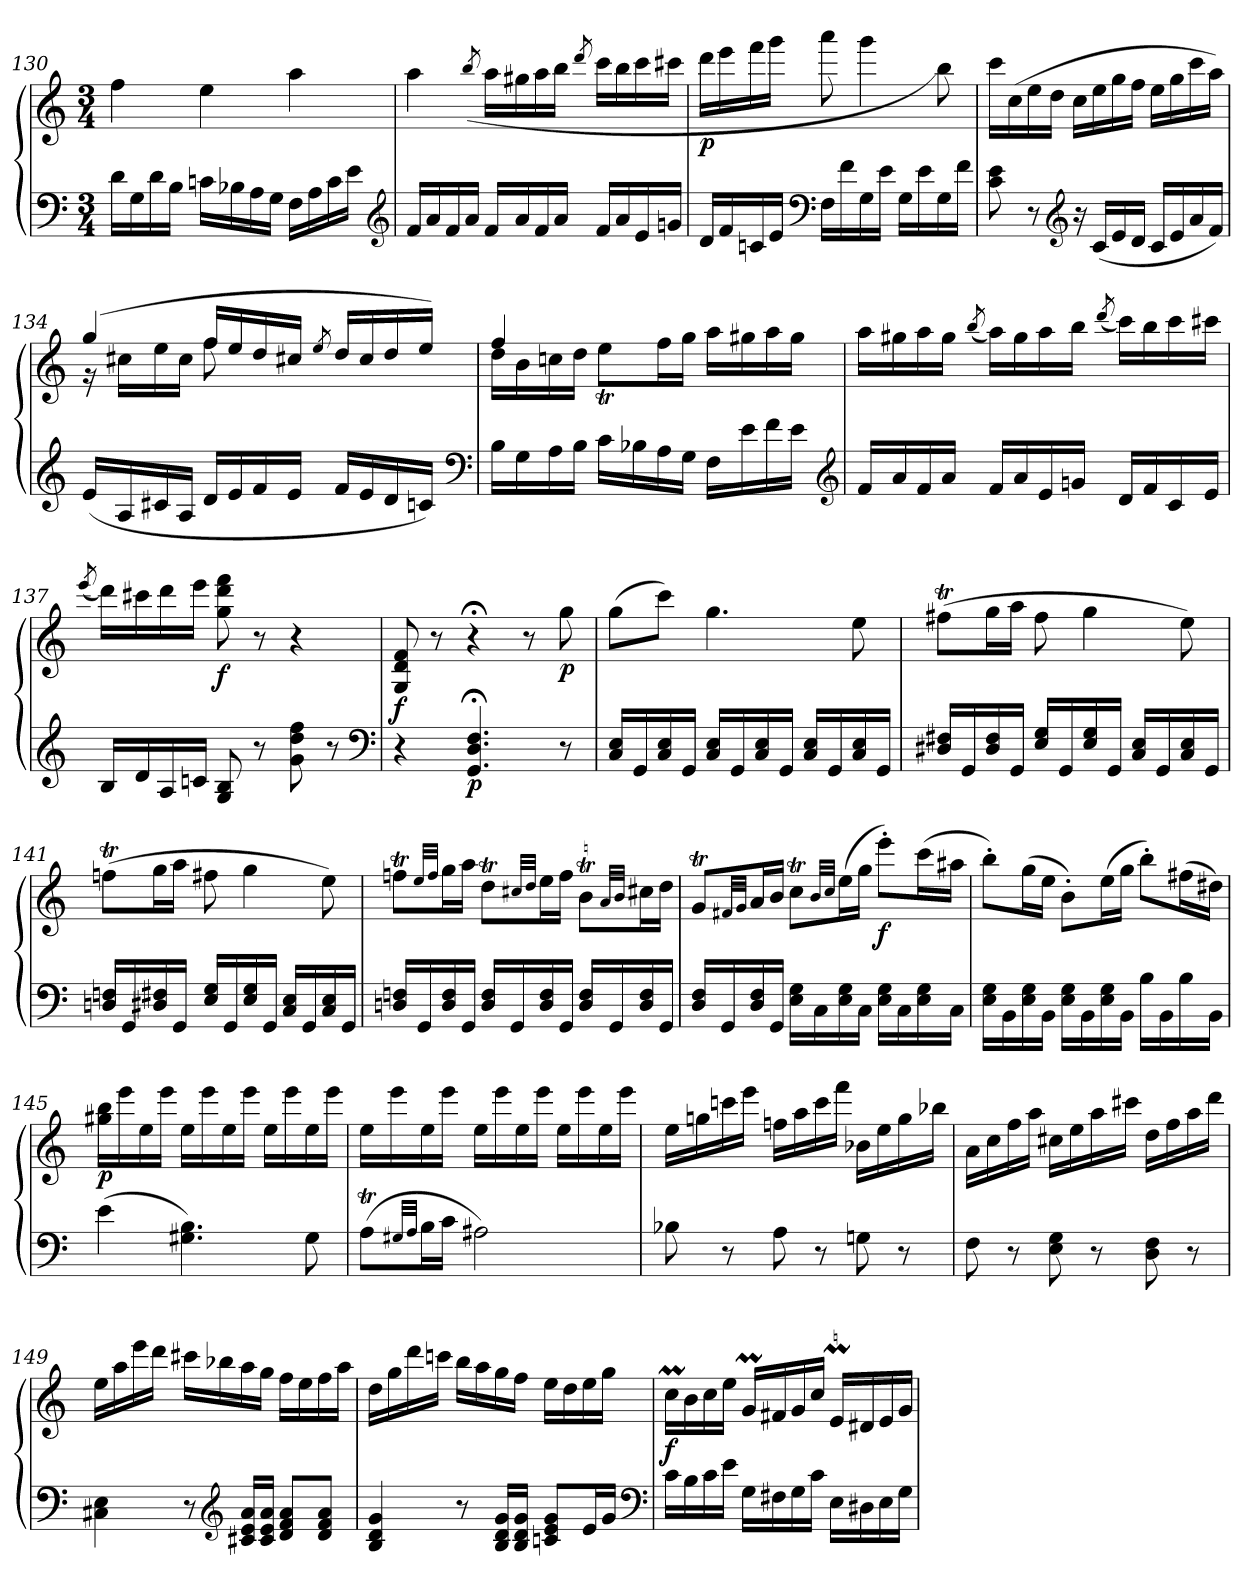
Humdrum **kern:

**kern	**kern	**dynam
*part1	*part1	*part1
*staff2	*staff1	*staff1/2
*clefF4	*clefG2	*
*k[]	*k[]	*
*M3/4	*M3/4	*
=130	=130	=130
16d\LL	4ff\	.
16G\	.	.
16d\	.	.
16B\JJ	.	.
16cn\LL	4ee\	.
16B-X\	.	.
16A\	.	.
16G\JJ	.	.
16F\LL	4aa\	.
16A\	.	.
16c\	.	.
16e\JJ	.	.
*clefG2	*	*
=131	=131	=131
!	!	!LO:DY:b
16f/LL	4aa\	cresc.
16a/	.	.
16f/	.	.
16a/JJ	.	.
.	(>8qbb/	.
16f/LL	16aa\LL	.
16a/	16gg#X\	.
16f/	16aa\	.
16a/JJ	16bb\JJ	.
.	8qddd/	.
16f/LL	16ccc\LL	.
16a/	16bb\	.
16e/	16ccc\	.
16gn/JJ	16ccc#X\JJ	.
!!LO:LB:g=z
=132	=132	=132
!	!	!LO:DY:b
16d/LL	16ddd\LL	p
16f/	16eee\	.
16cn/	16fff\	.
16e/JJ	16ggg\JJ	.
*clefF4	*	*
16F\LL	8aaa\	.
16f\	.	.
16G\	4ggg\	.
16e\JJ	.	.
16G\LL	.	.
16e\	.	.
16G\	8bb\)	.
16f\JJ	.	.
=133	=133	=133
8c\ 8e\	16ccc\LL	.
.	(>16cc\	.
8r	16ee\	.
.	16dd\JJ	.
*clefG2	*	*
16r	16cc\LL	.
(<16c/LL	16ee\	.
16e/	16gg\	.
16d/JJ	16ff\JJ	.
16c/LL	16ee\LL	.
16e/	16gg\	.
16a/	16ccc\	.
16f/JJ)	16aa\JJ)	.
=134	=134	=134
*	*^	*
(<16e/LL	(>4gg/	16rg	.
16A/	.	16cc#X\LL	.
16c#X/	.	16ee\	.
16A/JJ	.	16cc#\JJ	.
16d/LL	16ff/LL	8ff\	.
16e/	16ee/	.	.
16f/	16dd/	4.ryy	.
16e/JJ	16cc#X/JJ	.	.
.	8qee/	.	.
16f/LL	16dd/LL	.	.
16e/	16cc#/	.	.
16d/	16dd/	.	.
16cn/JJ)	16ee/JJ)	.	.
*clefF4	*	*	*
!!LO:LB:g=z	!!
=135	=135	=135	=135
16B\LL	4ff/	16dd\LL	.
16G\	.	16b\	.
16A\	.	16ccn\	.
16B\JJ	.	16dd\JJ	.
16c\LL	2ryy	8eet\L	.
16B-X\	.	.	.
16A\	.	16ff\L	.
16G\JJ	.	16gg\JJ	.
16F\LL	.	16aa\LL	.
16e\	.	16gg#X\	.
16f\	.	16aa\	.
16e\JJ	.	16gg#\JJ	.
*	*v	*v	*
*clefG2	*	*
=136	=136	=136
*	*^	*
!	!	!	!LO:DY:b
*	*v	*v	*
16f/LL	16aa\LL	cresc.
16a/	16gg#X\	.
16f/	16aa\	.
16a/JJ	16gg#\JJ	.
.	(8qbb/	.
16f/LL	16aa\LL)	.
16a/	16gg#\	.
16e/	16aa\	.
16gn/JJ	16bb\JJ	.
.	(8qddd/	.
16d/LL	16ccc\LL)	.
16f/	16bb\	.
16c/	16ccc\	.
16e/JJ	16ccc#X\JJ	.
=137	=137	=137
.	(8qeee/	.
16B/LL	16ddd\LL)	.
16d/	16ccc#X\	.
16A/	16ddd\	.
16cn/JJ	16eee\JJ	.
!	!	!LO:DY:b
8G/ 8B/	8gg\ 8ddd\ 8fff\	f
8r	8r	.
8g\ 8dd\ 8ff\	4r	.
8r	.	.
*clefF4	*	*
=138	=138	=138
!	!	!LO:DY:b
4r	8G/ 8d/ 8f/	f
.	8r	.
!	!	!LO:DY:b=2
4.GG;</ 4.D;</ 4.F;</	4r;<	p
.	8r	.
!	!	!LO:DY:b
8r	8gg\	p
!!LO:LB:g=z
=139	=139	=139
16C/ 16E/LL	(>8gg\L	.
16GG/	.	.
16C/ 16E/	8ccc\J)	.
16GG/JJ	.	.
16C/ 16E/LL	4.gg\	.
16GG/	.	.
16C/ 16E/	.	.
16GG/JJ	.	.
16C/ 16E/LL	.	.
16GG/	.	.
16C/ 16E/	8ee\	.
16GG/JJ	.	.
=140	=140	=140
16D#X/ 16F#X/LL	(>8ff#Xt\L	.
16GG/	.	.
16D#/ 16F#/	16gg\L	.
16GG/JJ	16aa\JJ	.
16E/ 16G/LL	8ff#\	.
16GG/	.	.
16E/ 16G/	4gg\	.
16GG/JJ	.	.
16C/ 16E/LL	.	.
16GG/	.	.
16C/ 16E/	8ee\)	.
16GG/JJ	.	.
=141	=141	=141
16Dn/ 16Fn/LL	(>8ffnT\L	.
16GG/	.	.
16D#X/ 16F#X/	16gg\L	.
16GG/JJ	16aa\JJ	.
16E/ 16G/LL	8ff#X\	.
16GG/	.	.
16E/ 16G/	4gg\	.
16GG/JJ	.	.
16C/ 16E/LL	.	.
16GG/	.	.
16C/ 16E/	8ee\)	.
16GG/JJ	.	.
!!LO:LB:g=z
=142	=142	=142
!	!	!LO:DY:b
16Dn/ 16Fn/LL	8ffnT\L	cresc.
16GG/	.	.
.	32qee/LLL	.
.	32qff/JJJ	.
16D/ 16F/	16gg\L	.
16GG/JJ	16aa\JJ	.
16D/ 16F/LL	8ddT\L	.
16GG/	.	.
.	32qcc#X/LLL	.
.	32qdd/JJJ	.
16D/ 16F/	16ee\L	.
16GG/JJ	16ff\JJ	.
16D/ 16F/LL	8bt\L	.
16GG/	.	.
.	32qa/LLL	.
.	32qb/JJJ	.
16D/ 16F/	16cc#\L	.
16GG/JJ	16dd\JJ	.
=143	=143	=143
16D/ 16F/LL	8gT/L	.
16GG/	.	.
.	32qf#X/LLL	.
.	32qg/JJJ	.
16D/ 16F/	16a/L	.
16GG/JJ	16b/JJ	.
16E\ 16G\LL	8ccT\L	.
16C\	.	.
.	32qb/LLL	.
.	32qcc/JJJ	.
16E\ 16G\	(>16ee\L	.
16C\JJ	16gg\JJ	.
!	!	!LO:DY:b
16E\ 16G\LL	8eee'\L)	f
16C\	.	.
16E\ 16G\	(>16ccc\L	.
16C\JJ	16aa#X\JJ	.
=144	=144	=144
16E\ 16G\LL	8bb'\L)	.
16BB\	.	.
16E\ 16G\	(>16gg\L	.
16BB\JJ	16ee\JJ	.
16E\ 16G\LL	8b'\L)	.
16BB\	.	.
16E\ 16G\	(>16ee\L	.
16BB\JJ	16gg\JJ	.
16B\LL	8bb'\L)	.
16BB\	.	.
16B\	(>16ff#X\L	.
16BB\JJ	16dd#X\JJ)	.
!!LO:LB:g=z
=145	=145	=145
!	!	!LO:DY:b
(>4e\	16gg#X\ 16bb\LL	p
.	16eee\	.
.	16ee\	.
.	16eee\JJ	.
4.G#X\ 4.B\)	16ee\LL	.
.	16eee\	.
.	16ee\	.
.	16eee\JJ	.
.	16ee\LL	.
.	16eee\	.
8G#\	16ee\	.
.	16eee\JJ	.
=146	=146	=146
(>8AT\L	16ee\LL	.
.	16eee\	.
32qG#X/LLL	.	.
32qA/JJJ	.	.
16B\L	16ee\	.
16c\JJ	16eee\JJ	.
2A#X\)	16ee\LL	.
.	16eee\	.
.	16ee\	.
.	16eee\JJ	.
.	16ee\LL	.
.	16eee\	.
.	16ee\	.
.	16eee\JJ	.
=147	=147	=147
!	!	!LO:DY:b
8B-X\	16ee\LL	cresc.
.	16ggn\	.
8r	16cccn\	.
.	16eee\JJ	.
8A\	16ffn\LL	.
.	16aa\	.
8r	16ccc\	.
.	16fff\JJ	.
8Gn\	16b-X\LL	.
.	16ee\	.
8r	16gg\	.
.	16bb-X\JJ	.
=148	=148	=148
8F\	16a\LL	.
.	16cc\	.
8r	16ff\	.
.	16aa\JJ	.
8E\ 8G\	16cc#X\LL	.
.	16ee\	.
8r	16aa\	.
.	16ccc#X\JJ	.
8D\ 8F\	16dd\LL	.
.	16ff\	.
8r	16aa\	.
.	16ddd\JJ	.
!!LO:PB:g=z
=149	=149	=149
4C#X\ 4E\	16ee\LL	.
.	16aa\	.
.	16eee\	.
.	16ddd\JJ	.
8r	16ccc#X\LL	.
.	16bb-X\	.
*clefG2	*	*
16c#X/ 16e/ 16a/LL	16aa\	.
16c#/ 16e/ 16a/JJ	16gg\JJ	.
8d/ 8f/ 8a/L	16ff\LL	.
.	16ee\	.
8d/ 8f/ 8a/J	16ff\	.
.	16aa\JJ	.
=150	=150	=150
4B/ 4d/ 4g/	16dd\LL	.
.	16gg\	.
.	16ddd\	.
.	16cccn\JJ	.
8r	16bb\LL	.
.	16aa\	.
16B/ 16d/ 16g/LL	16gg\	.
16B/ 16d/ 16g/JJ	16ff\JJ	.
8cn/ 8e/ 8g/L	16ee\LL	.
.	16dd\	.
16e/L	16ee\	.
16g/JJ	16gg\JJ	.
*clefF4	*	*
=151	=151	=151
!	!	!LO:DY:b
16c\LL	16ccM\LL	f
16B\	16b\	.
16c\	16cc\	.
16e\JJ	16ee\JJ	.
16G\LL	16gM/LL	.
16F#X\	16f#X/	.
16G\	16g/	.
16c\JJ	16cc/JJ	.
16E\LL	16em/LL	.
16D#X\	16d#X/	.
16E\	16e/	.
16G\JJ	16g/JJ	.
=	=	=
*-	*-	*-
